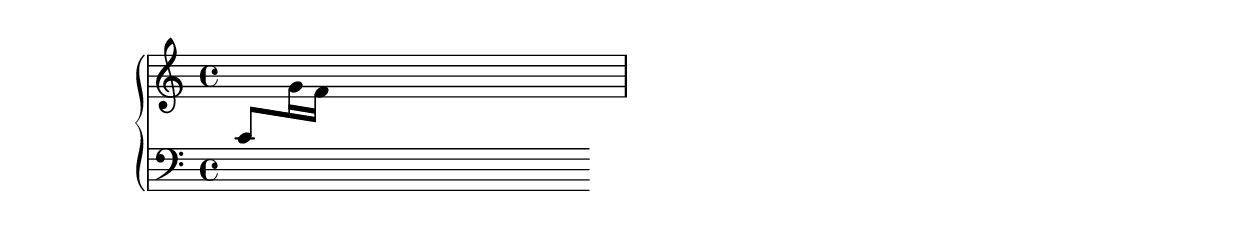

\version "2.3.17"
\header{
	texidoc="@cindex Beam Isknee

Beams can be placed across a @code{PianoStaff}.

"

}
\score{
	\context PianoStaff <<
	\context Staff=one \relative c'{
		s1
	}
	\context Staff=two \relative c'{
		\clef bass
% no knee
		\stemUp  c8[ \change Staff=one \stemDown g'16 f]
		s8
		s2
	}
	>>
	\paper{
 		raggedright = ##t
	}
}



